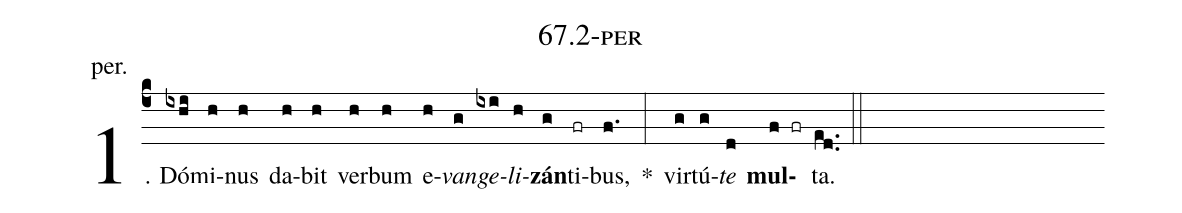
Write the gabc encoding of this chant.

name: 67.2-per;
annotation: per.;
%%
(c4)1. Dó(ixhi)mi(h)nus(h) da(h)bit(h) ver(h)bum(h) e(h)<i>van</i>(g)<i>ge</i>(ixi)<i>li</i>(h)<b>zán</b>(g)ti(fr)bus,(f.) *(:) vir(g)tú(g)<i>te</i>(d) <b>mul</b>(f fr)ta.(ed..) (::)


%E(g) u(g) o(g) u(d) a(f) e.(ed..) (::)
